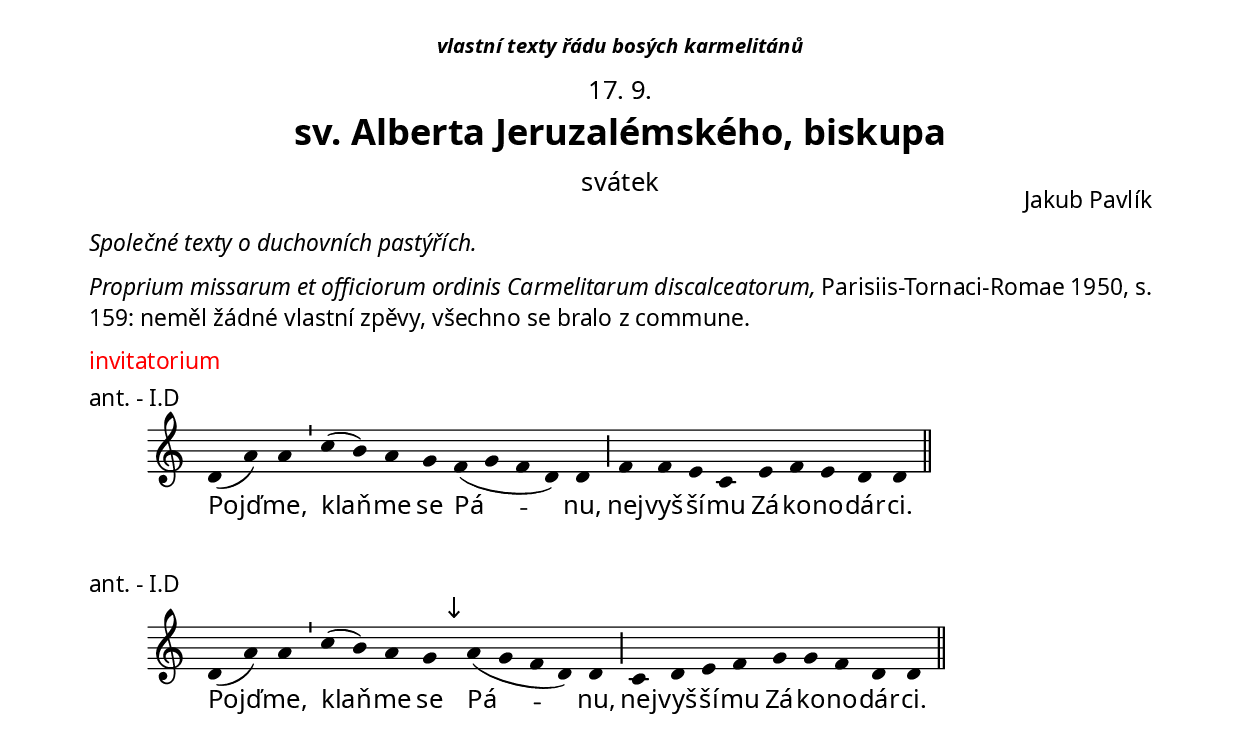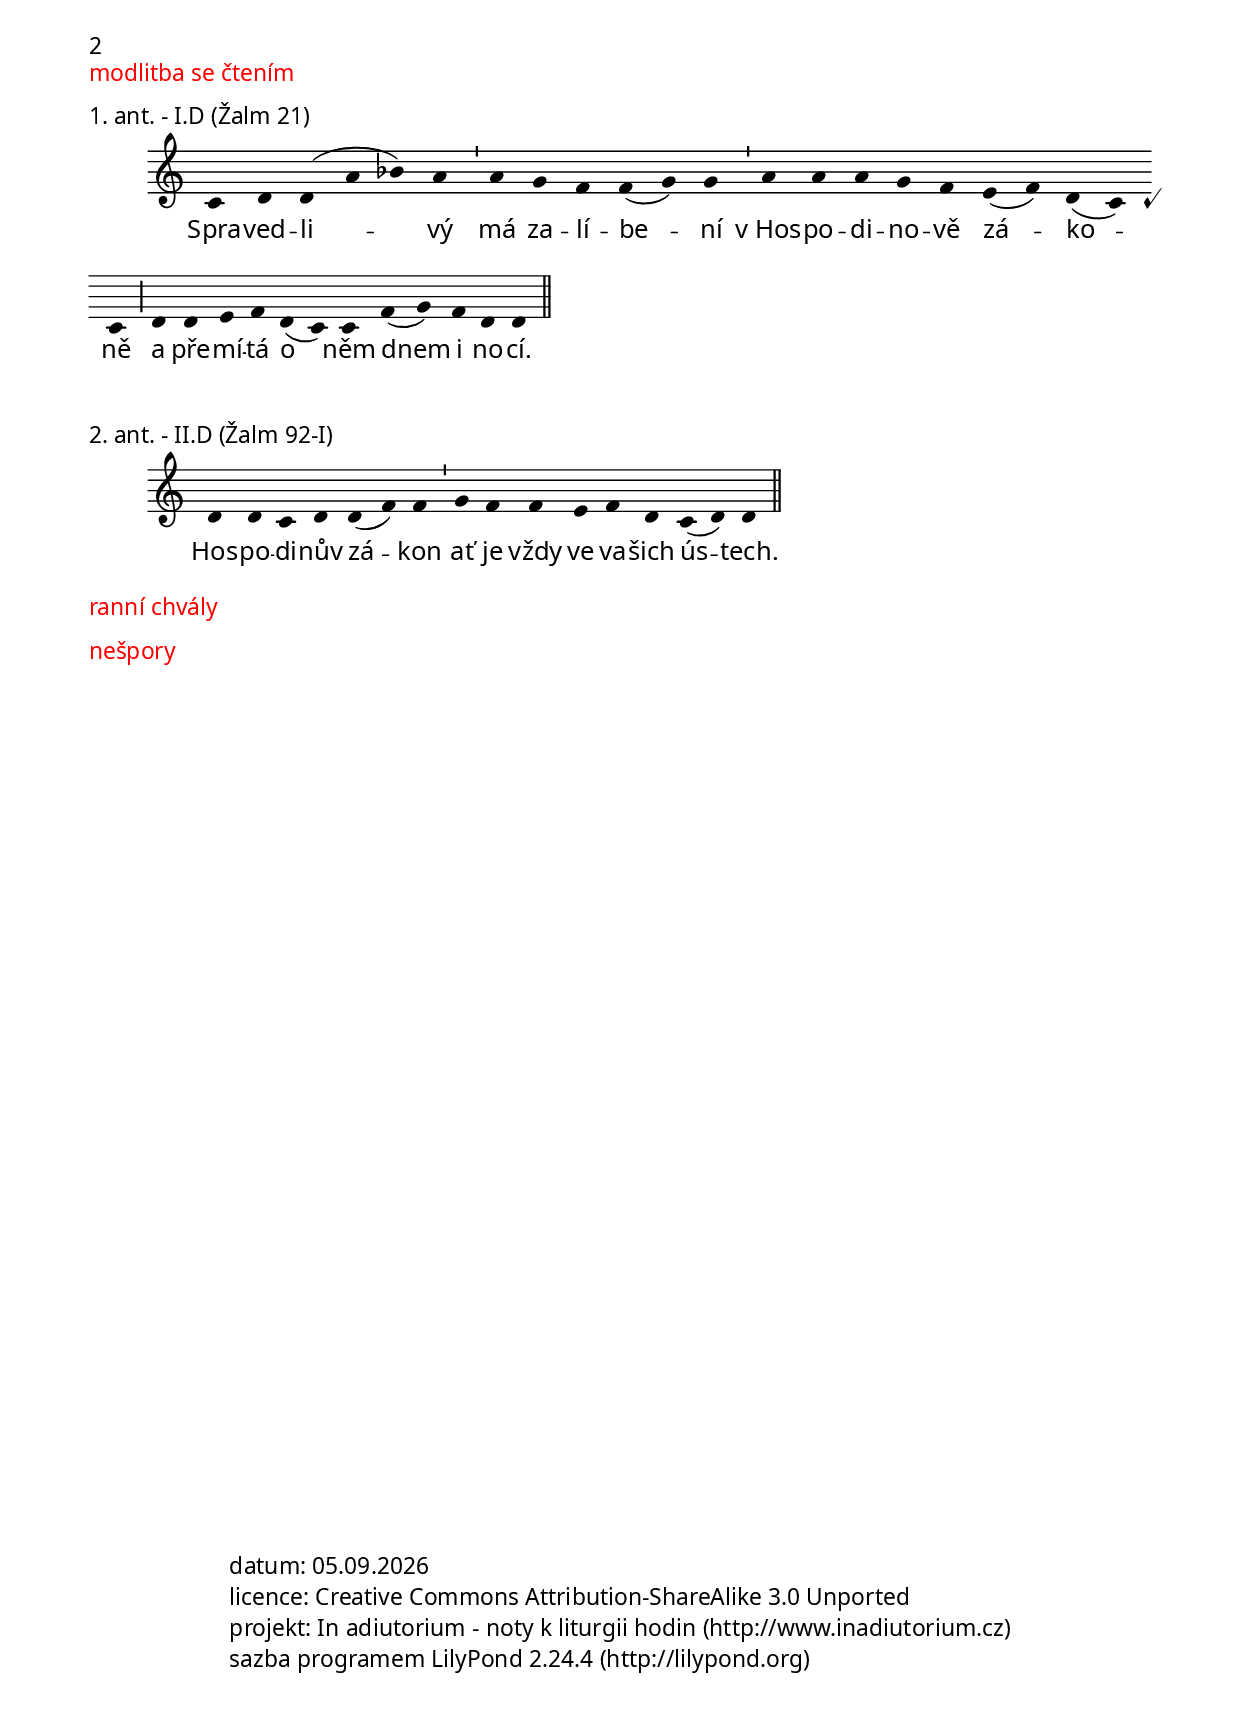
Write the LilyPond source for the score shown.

\version "2.19.80"

\include "../../spolecne.ly"
\include "../../../spolecne/reholni.ly"
\include "../../../dilyresponsorii.ly"
\version "2.12.0"

textyOCD = "vlastní texty řádu bosých karmelitánů"


\header {
  title = \markup\titleSvatek
            "sv. Alberta Jeruzalémského, biskupa"
            svátek
            "17. 9."
            \textyOCD
  composer = "Jakub Pavlík"
}

\markup\communia #'(#:pastyr)

\markup\justify{
  \with-url "https://media.musicasacra.com/pdf/carmelite/Proprium_Carmelitarum.pdf" {
    \italic{Proprium missarum et officiorum ordinis Carmelitarum discalceatorum,}
    Parisiis-Tornaci-Romae 1950,
  }
  s. 159:
  neměl žádné vlastní zpěvy, všechno se bralo z commune.
}

\markup {\nadpisHodinka {"invitatorium"}}

\score {
  \relative c' {
    \choralniRezim
    d4( a') a \barMin
    c( b) a g f( g f d) d \barMaior
    f f e c e f e d d \barFinalis
  }
  \addlyrics {
    Pojď -- me, klaň -- me se Pá -- nu,
    nej -- vyš -- ší -- mu Zá -- ko -- no -- dár -- ci.
  }
  \header {
    quid = "ant."
    modus = "I"
    differentia = "D"
    psalmus = ""
    id = "invit"
    piece = \markup {\sestavTitulekBezZalmu}
  }
}

\score {
  \relative c' {
    \choralniRezim
    d4( a') a \barMin
    c( b) a g \mark\sipka a( g f d) d \barMaior
    c d e f g g f d d \barFinalis
  }
  \addlyrics {
    Pojď -- me, klaň -- me se Pá -- nu,
    nej -- vyš -- ší -- mu Zá -- ko -- no -- dár -- ci.
  }
  \header {
    quid = "ant."
    modus = "I"
    differentia = "D"
    psalmus = ""
    id = "invit"
    piece = \markup {\sestavTitulekBezZalmu}
  }
}

\pageBreak

\markup {\nadpisHodinka {"modlitba se čtením"}}

\score {
  \relative c' {
    \choralniRezim
    c4 d d( a' bes) a \barMin
    a g f f( g) g \barMin
    a a a g f e( f) d( c) c \barMaior
    d d e f d( c) c f( g) f d d \barFinalis
  }
  \addlyrics {
    Spra -- ved -- li -- vý
    má za -- lí -- be -- ní
    v_Hos -- po -- di -- no -- vě zá -- ko -- ně
    a pře -- mí -- tá o něm dnem i no -- cí.
  }
  \header {
    quid = "1. ant."
    modus = "I"
    differentia = "D"
    psalmus = "Žalm 21"
    id = "mc-a1"
    piece = \markup {\sestavTitulek}
  }
}

\score {
  \relative c' {
    \choralniRezim
    d4 d c d d( f) f \barMin
    g f f e f d c( d) d \barFinalis
  }
  \addlyrics {
    Hos -- po -- di -- nův zá -- kon
    ať je vždy ve va -- šich ús -- tech.
  }
  \header {
    quid = "2. ant."
    modus = "II"
    differentia = "D"
    psalmus = "Žalm 92-I"
    id = "mc-a2"
    piece = \markup {\sestavTitulek}
  }
}

\score {
  \relative c' {
    \choralniRezim

  }
  \addlyrics {
    Kdo roz -- jí -- má o zá -- ko -- ně Pá -- ně,
    ve svůj čas při -- ná -- ší o -- vo -- ce.
  }
  \header {
    quid = "3. ant."
    modus = "III"
    differentia = ""
    psalmus = "Žalm 92-II"
    id = "mc-a3"
    piece = \markup {\sestavTitulek}
  }
}

\markup {\nadpisHodinka {"ranní chvály"}}

\score {
  \relative c' {
    \choralniRezim

  }
  \addlyrics {
    Pojďte za mnou všichni, kdo horlíte pro zákon! A mnozí, kdo hledali právo a spravedlnost, odcházeli na poušť.
  }
  \header {
    quid = "ant. k Benedictus"
    modus = ""
    differentia = ""
    psalmus = ""
    id = "rch-aben"
    piece = \markup {\sestavTitulekBezZalmu}
  }
}

\markup {\nadpisHodinka {"nešpory"}}

\score {
  \relative c' {
    \choralniRezim

  }
  \addlyrics {
    Dej mi poznat cestu, kterou mám kráčet, neboť k tobě pozvedám svou duši.
  }
  \header {
    quid = "1. ant."
    modus = ""
    differentia = ""
    psalmus = "Žalm 15"
    id = "ne-a1"
    piece = \markup {\sestavTitulek}
  }
}

\score {
  \relative c' {
    \choralniRezim

  }
  \addlyrics {
    Synu, zachovávej má přikázání a můj zákon střež jako zřítelnici oka.
  }
  \header {
    quid = "2. ant."
    modus = ""
    differentia = ""
    psalmus = "Žalm 112"
    id = "ne-a2"
    piece = \markup {\sestavTitulek}
  }
}

\score {
  \relative c' {
    \choralniRezim

  }
  \addlyrics {
    Pán je spravedlivý ve všem, milostivý ve všech svých skutcích.
  }
  \header {
    quid = "3. ant."
    modus = ""
    differentia = ""
    psalmus = "Zj 15"
    id = "ne-a3"
    piece = \markup {\sestavTitulek}
  }
}

\score {
  \relative c' {
    \choralniRezim

  }
  \addlyrics {
    Kristova nauka ať je u vás ve své plné síle; z celého srdce s vděčností zpívejte Bohu.
  }
  \header {
    quid = "ant. k Magnificat"
    modus = ""
    differentia = ""
    psalmus = ""
    id = "ne-amag"
    piece = \markup {\sestavTitulekBezZalmu}
  }
}
